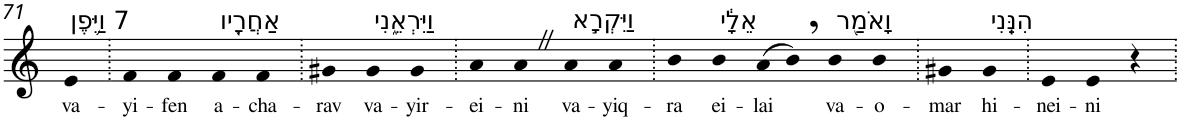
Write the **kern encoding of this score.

**kern	**text
*part1	*part1
*staff1	*staff1
*I"Piano	*
*I'Pno	*
!!LO:PB:g=z
*clefG2	*
*k[]	*
=71	=71
!LO:TX:a:t=7 וַיִּ֥פֶן	!
!	!LO:LY:b
4e	va-
=72.	=72.
!	!LO:LY:b
4f	-yi-
!	!LO:LY:b
4f	-fen
!LO:TX:a:t=אַחֲרָ֖יו	!
!	!LO:LY:b
4f	a-
!	!LO:LY:b
4f	-cha-
=73.	=73.
!	!LO:LY:b
4g#X	-rav
!LO:TX:a:t=וַיִּרְאֵ֑נִי	!
!	!LO:LY:b
4g#	va-
!	!LO:LY:b
4g#	-yir-
=74.	=74.
!	!LO:LY:b
4a	-ei-
!	!LO:LY:b
4aZ	-ni
!LO:TX:a:t=וַיִּקְרָ֣א	!
!	!LO:LY:b
4a	va-
!	!LO:LY:b
4a	-yiq-
=75.	=75.
!	!LO:LY:b
4b	-ra
!LO:TX:a:t=אֵלָ֔י	!
!	!LO:LY:b
4b	ei-
!	!LO:LY:b
(>8a	-lai
8b,)	.
!LO:TX:a:t=וָאֹמַ֖ר	!
!	!LO:LY:b
4b	va-
!	!LO:LY:b
4b	-o-
=76.	=76.
!	!LO:LY:b
4g#X	-mar
!LO:TX:a:t=הִנֵּֽנִי	!
!	!LO:LY:b
4g#	hi-
=77.	=77.
!	!LO:LY:b
4e	-nei-
!	!LO:LY:b
4e	-ni
4r	.
=.	=.
*-	*-
